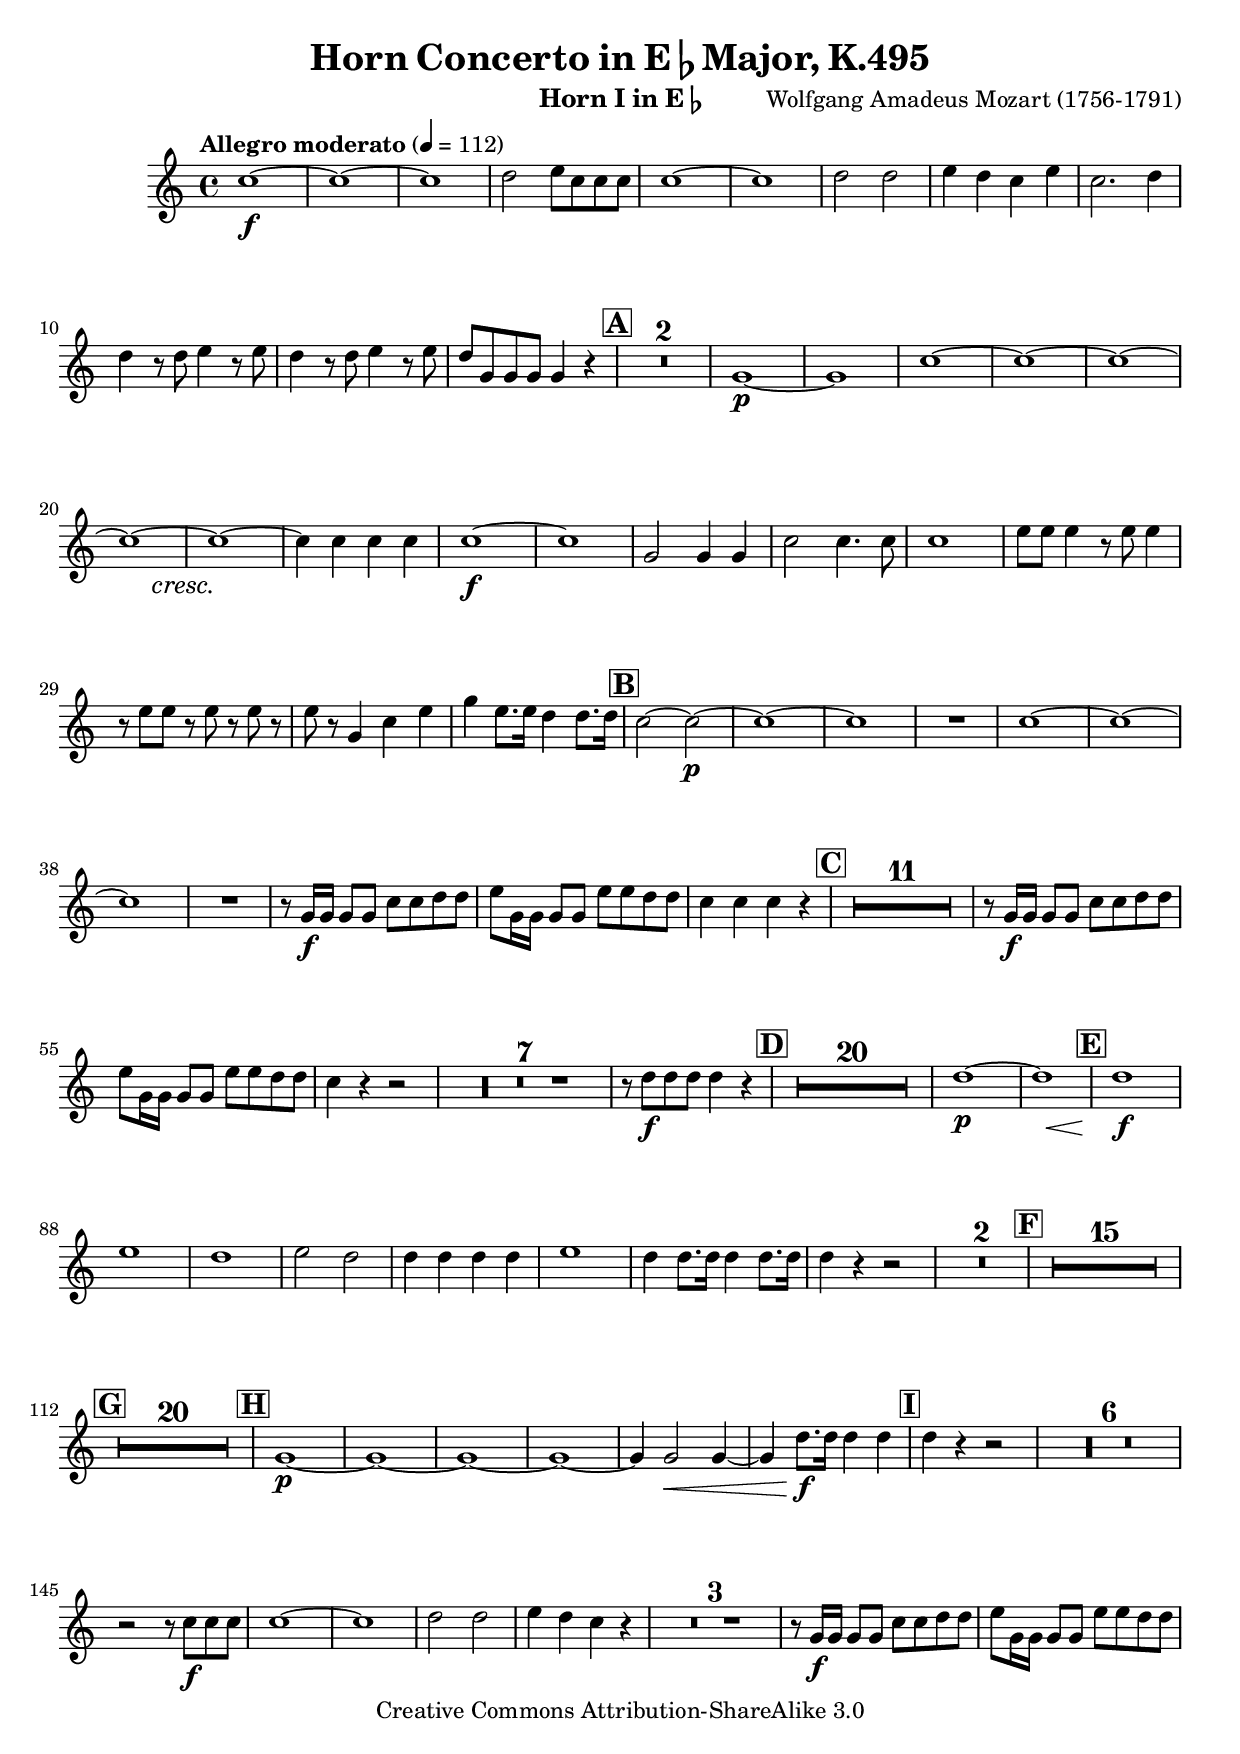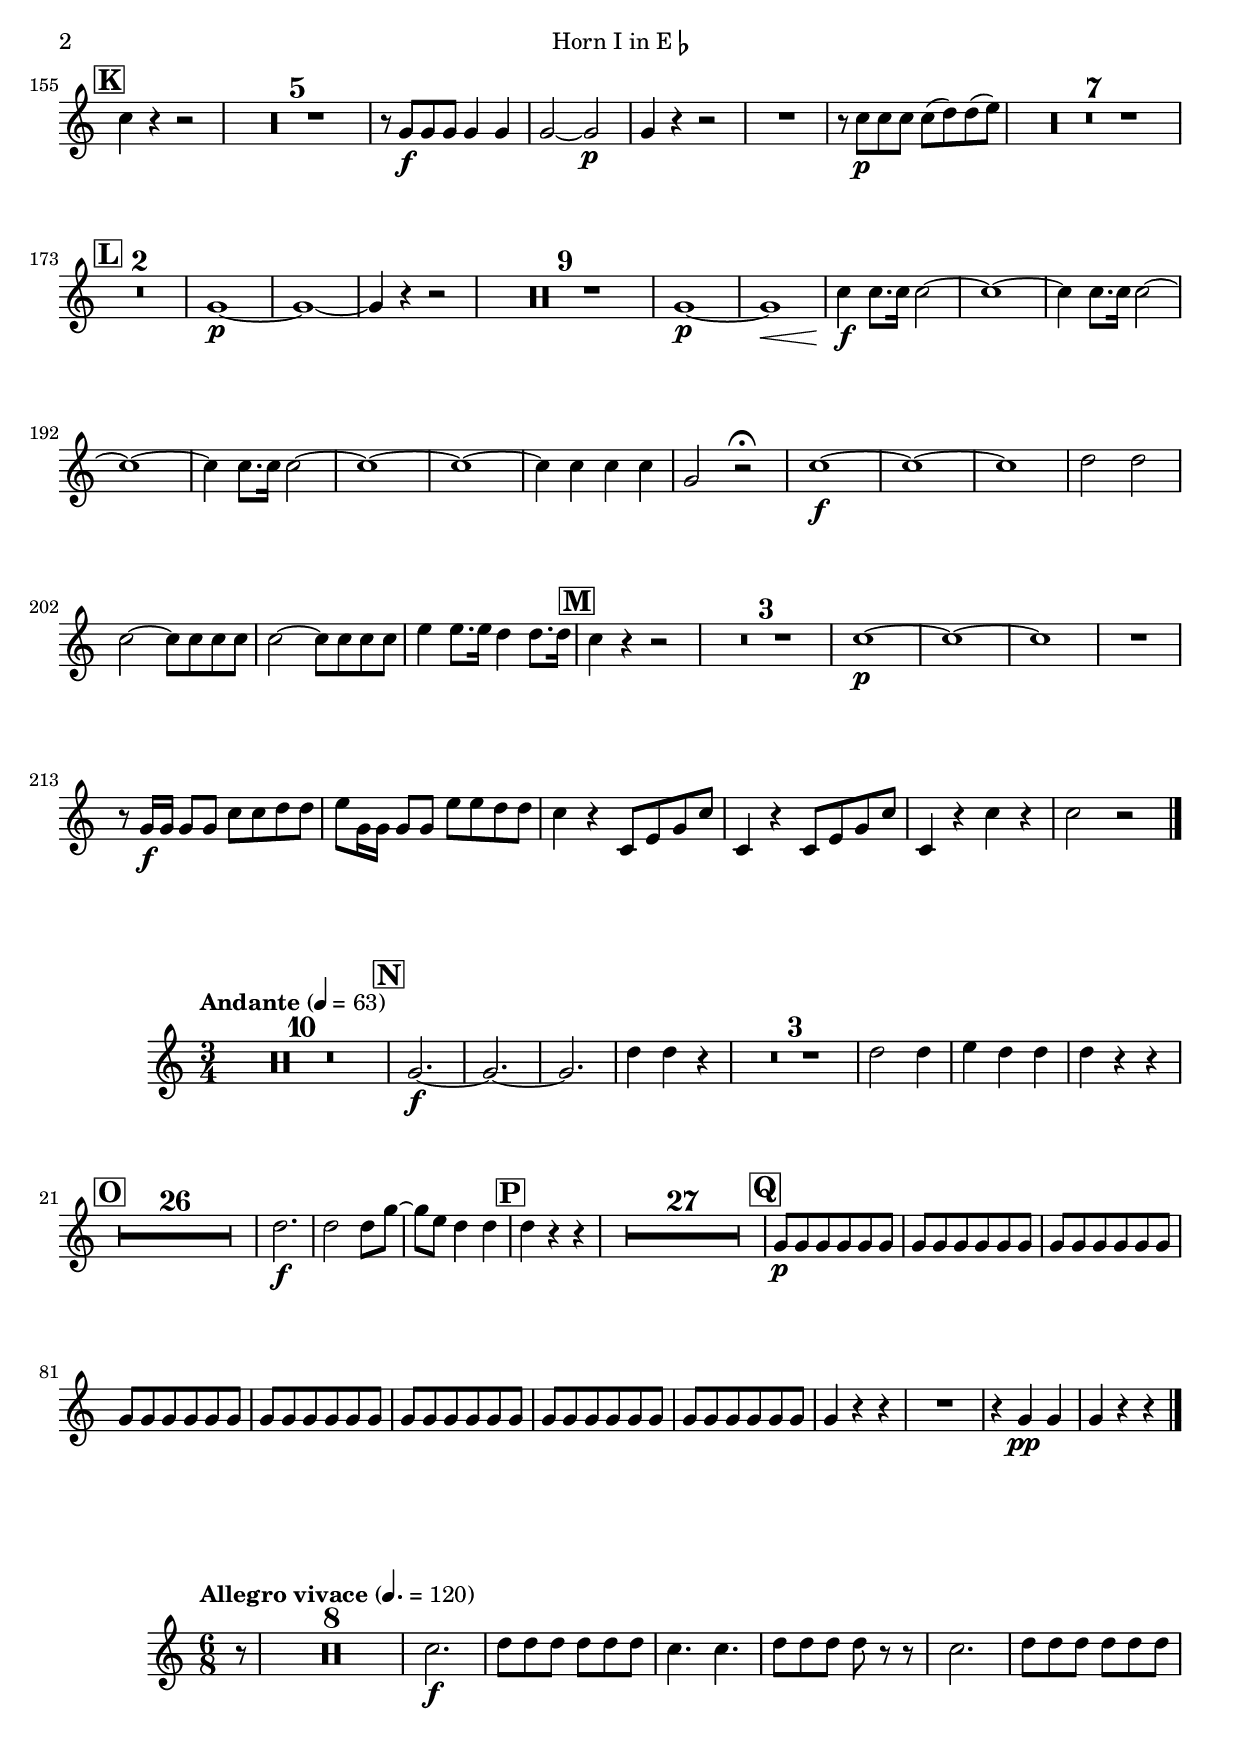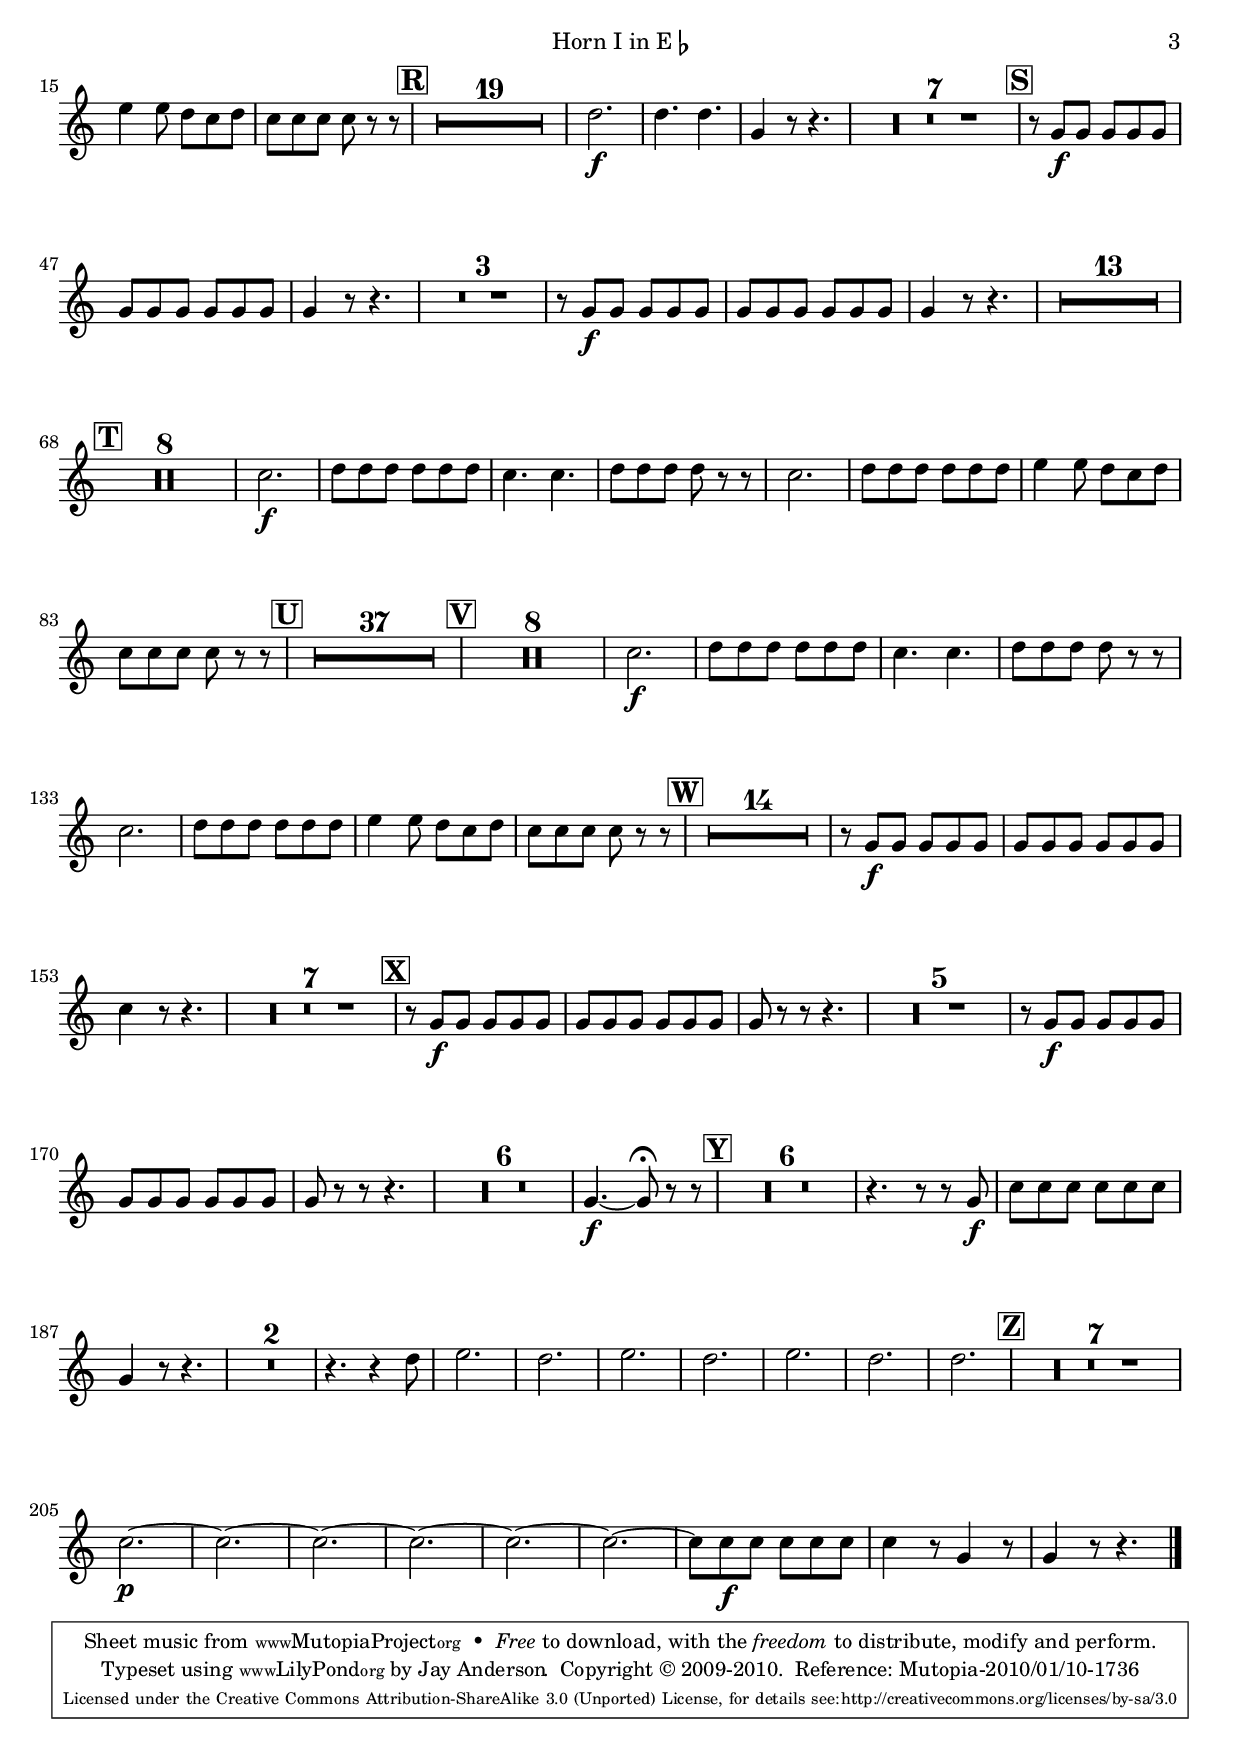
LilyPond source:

\version "2.13.33"

\include "defs.ily"
\version "2.13.33"

hornOneMvtI = \relative c''
{
  \transposition ees
  c1~\f |
  c~ |
  c |
  d2 e8 c c c |
  c1~ |
  c |
  d2 d |
  e4 d c e |
  c2. d4 |
  d4 r8 d e4 r8 e |
  d4 r8 d e4 r8 e |
  d8 g, g g g4 r |

  %A
  R1*2 |
  g1~\p |
  g |
  c1~ |
  c~ |
  c~ |
  << c~ {s2 s\justCresc} >> |
  c1~ |
  c4 c c c |
  c1~\f |
  c |
  g2 g4 g |
  c2 c4. c8 |
  c1 |
  e8 e e4 r8 e e4 |
  r8 e e r e r e r |
  e r g,4 c e |
  g e8. e16 d4 d8. d16 |

  %B
  c2~ c~\p |
  c1~ |
  c |
  R1 |
  c1~ |
  c~ |
  c |
  R1 |
  r8 g16\f g g8 g c c d d |
  e g,16 g g8 g e' e d d |
  c4 c c r |

  %C
  R1*11 |
  r8 g16\f g g8 g c c d d |
  e g,16 g g8 g e' e d d |
  c4 r r2 |
  R1*7 |
  r8 d8\f d d d4 r |

  %D
  R1*20 |
  d1~\p |
  << d {s4 s2.\<} >> |

  %E
  d1\f |
  e |
  d |
  e2 d |
  d4 d d d |
  e1 |
  d4 d8. d16 d4 d8. d16 |
  d4 r r2 |
  R1*2 |

  %F
  R1*15 |

  %G
  R1*20 |

  %H
  g,1~\p |
  g~ |
  g~ |
  g~ |
  g4 g2\< g4~ |
  g d'8.\f d16 d4 d |

  %I
  d4 r r2 |
  R1*6 |
  r2 r8 c\f c c |
  c1~ |
  c |
  d2 d |
  e4 d c r |
  R1*3 |
  r8 g16\f g g8 g c c d d |
  e g,16 g g8 g e' e d d |

  %K
  c4 r r2 |
  R1*5 |
  r8 g\f g g g4 g |
  g2~ g\p |
  g4 r r2 |
  R1 |
  r8 c\p c c c( d) d( e) |
  R1*7 |

  %L
  R1*2 |
  g,1~\p |
  g~ |
  g4 r r2 |
  R1*9 |
  g1~\p |
  g\< |
  c4\f c8. c16 c2~ |
  c1~ |
  c4 c8. c16 c2~ |
  c1~ |
  c4 c8. c16 c2~ |
  c1~ |
  c1~ |
  c4 c c c |
  g2 r\fermata |
  c1~\f |
  c~ |
  c |
  d2 d |
  c2~ c8 c c c |
  c2~ c8 c c c |
  e4 e8. e16 d4 d8. d16 |

  %M
  c4 r r2 |
  R1*3 |
  c1~\p |
  c~ |
  c |
  R1 |
  r8 g16\f g g8 g c c d d |
  e g,16 g g8 g e' e d d |
  c4 r c,8 e g c |
  c,4 r c8 e g c |
  c,4 r c' r |
  c2 r |
}

hornOneMvtII = \relative c''
{
  \transposition ees
  R2.*10 |

  %N
  g2.~\f |
  g~ |
  g |
  d'4 d r |
  R2.*3 |
  d2 d4 |
  e4 d d |
  d r r |

  %O
  R2.*26 |
  d2.\f |
  d2 d8 g~ |
  g e d4 d |

  %P
  d r r |
  R2.*27 |

  %Q
  g,8\p g g g g g |
  \repeat unfold 7 {g g g g g g |}
  g4 r r |
  R2. |
  r4 g\pp g |
  g r r |
}

hornOneMvtIIITutti = \relative c''
{
  c2.\f |
  d8 d d d d d |
  c4. c |
  d8 d d d r r |
  c2. |
  d8 d d d d d |
  e4 e8 d c d |
  c c c c r r |
}

hornOneMvtIII = \relative c''
{
  \transposition ees
  r8 |
  R2.*8 |
  \hornOneMvtIIITutti

  %R
  R2.*19 |
  d2.\f |
  d4. d |
  g,4 r8 r4. |
  R2.*7 |

  %S
  r8 g\f g g g g |
  g g g g g g |
  g4 r8 r4. |
  R2.*3 |
  r8 g\f g g g g |
  g g g g g g |
  g4 r8 r4. |
  R2.*13 |

  %T
  R2.*8 |
  \hornOneMvtIIITutti

  %U
  R2.*37 |

  %V
  R2.*8 |
  \hornOneMvtIIITutti

  %W
  R2.*14 |
  r8 g\f g g g g |
  g g g g g g |
  c4 r8 r4. |
  R2.*7 |

  %X
  r8 g\f g g g g |
  g g g g g g |
  g8 r r r4. |
  R2.*5 |
  r8 g\f g g g g |
  g g g g g g |
  g8 r r r4. |
  R2.*6 |
  g4.~\f g8\fermata r r |

  %Y
  R2.*6 |
  r4. r8 r g\f |
  c c c c c c |
  g4 r8 r4. |
  R2.*2 |
  r4. r4 d'8 |
  \repeat unfold 3 {e2. | d |}
  d |

  %Z
  R2.*7 |
  c2.~\p |
  \repeat unfold 5 {c~ |}
  c8 c\f c c c c |
  c4 r8 g4 r8 |
  g4 r8 r4. |
}


instrument = \markup {Horn I in E\flat}

mvtI = \hornOneMvtI
mvtII = \hornOneMvtII
mvtIII = \hornOneMvtIII

\version "2.13.33"

\book
{
  \include "header.ily"
  \score
  {
    \new Staff { << \mvtI \outlineMvtI >> }
  }
  \score
  {
    \new Staff { << \mvtII \outlineMvtII >> }
  }
  \score
  {
    \new Staff { << \mvtIII \outlineMvtIII >> }
  }
}



